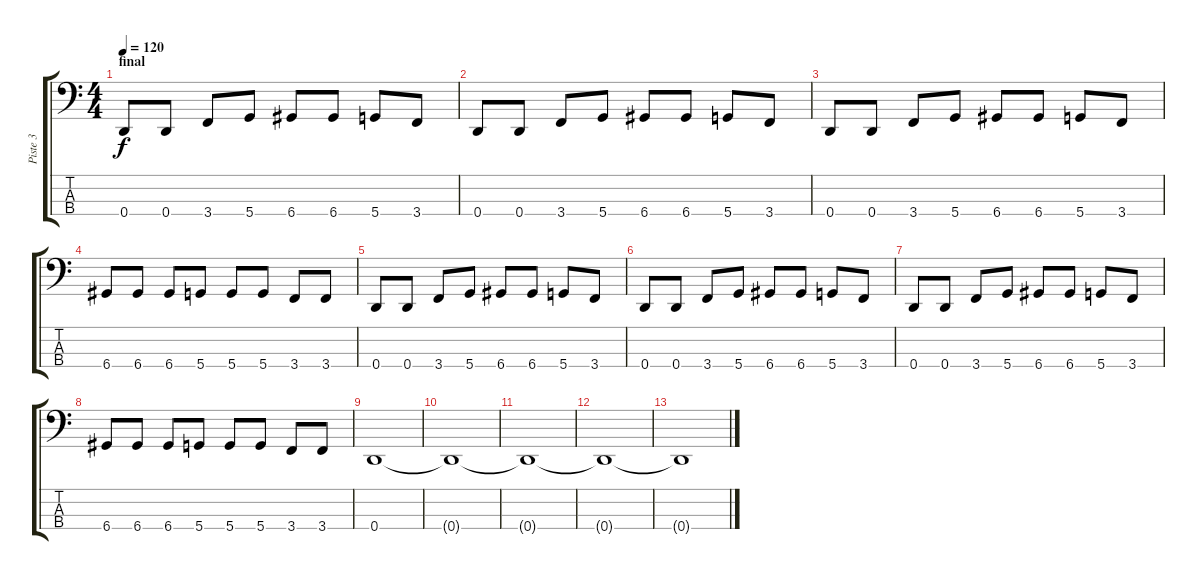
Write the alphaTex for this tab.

\track ("Piste 3" "Piste 3") {instrument electricbasspick}
\staff {score tabs}
\tuning (G2 D2 A1 D1) {hide}
\ts (4 4)
\section ("" "final")
\tempo 120
\clef f4
\ks c
0.4.8{dy f} 0.4.8 3.4.8 5.4.8 6.4.8 6.4.8 5.4.8 3.4.8 |
0.4.8 0.4.8 3.4.8 5.4.8 6.4.8 6.4.8 5.4.8 3.4.8 |
0.4.8 0.4.8 3.4.8 5.4.8 6.4.8 6.4.8 5.4.8 3.4.8 |
6.4.8 6.4.8 6.4.8 5.4.8 5.4.8 5.4.8 3.4.8 3.4.8 |
0.4.8 0.4.8 3.4.8 5.4.8 6.4.8 6.4.8 5.4.8 3.4.8 |
0.4.8 0.4.8 3.4.8 5.4.8 6.4.8 6.4.8 5.4.8 3.4.8 |
0.4.8 0.4.8 3.4.8 5.4.8 6.4.8 6.4.8 5.4.8 3.4.8 |
6.4.8 6.4.8 6.4.8 5.4.8 5.4.8 5.4.8 3.4.8 3.4.8 |
0.4.1 |
0.4{t}.1 |
0.4{t}.1 |
0.4{t}.1 |
0.4{t}.1
